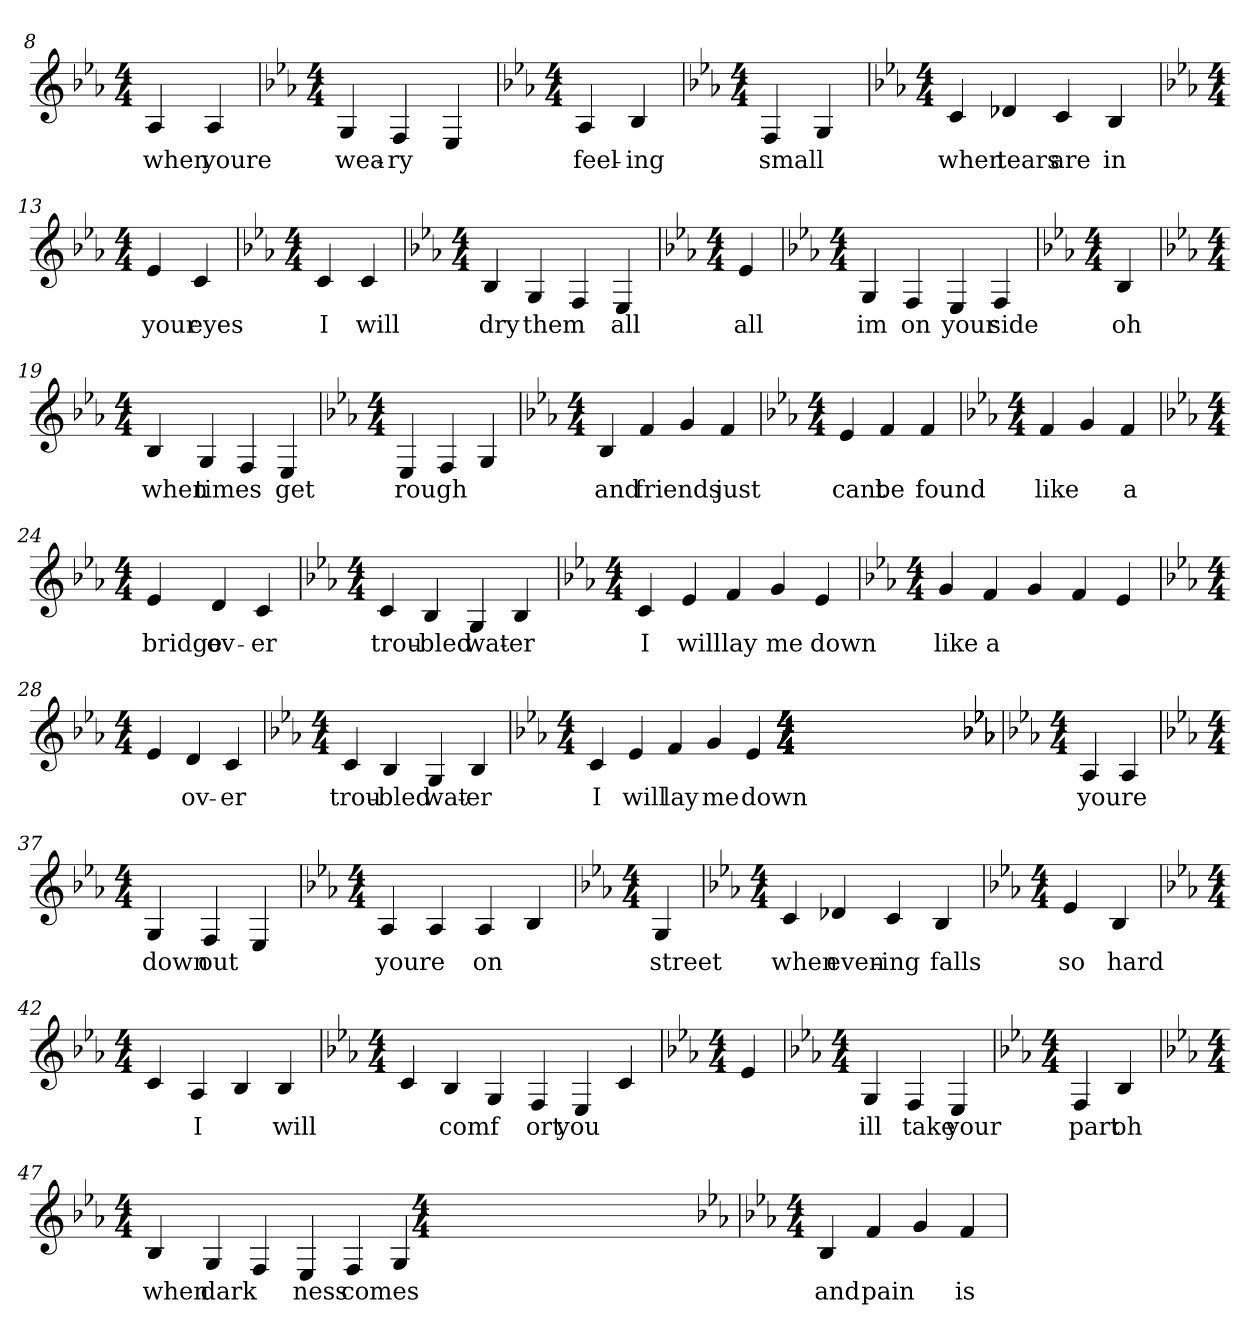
**kern	**text
*part1	*part1
*staff1	*staff1
*k[b-e-a-]	*
*E-:	*
*M4/4	*
*k[b-e-a-]	*
*E-:	*
*M4/4	*
*k[b-e-a-]	*
*E-:	*
*M4/4	*
*k[b-e-a-]	*
*E-:	*
*M4/4	*
*k[b-e-a-]	*
*E-:	*
*M4/4	*
*k[b-e-a-]	*
*E-:	*
*M4/4	*
*k[b-e-a-]	*
*E-:	*
*M4/4	*
=8	=8
*k[b-e-a-]	*
*E-:	*
*M4/4	*
4A-	when
4A-	youre
=9	=9
*k[b-e-a-]	*
*E-:	*
*M4/4	*
4G	wea-
4F	-ry
4E-	_
=10	=10
*k[b-e-a-]	*
*E-:	*
*M4/4	*
4A-	feel-
4B-	-ing
=11	=11
*k[b-e-a-]	*
*E-:	*
*M4/4	*
4F	small
4G	_
=12	=12
*k[b-e-a-]	*
*E-:	*
*M4/4	*
4c	when
4d-X	tears
4c	are
4B-	in
=13	=13
*k[b-e-a-]	*
*E-:	*
*M4/4	*
4e-	your
4c	eyes
=14	=14
*k[b-e-a-]	*
*E-:	*
*M4/4	*
4c	I
4c	will
=15	=15
*k[b-e-a-]	*
*E-:	*
*M4/4	*
4B-	dry
4G	them
4F	_
4E-	all
=16	=16
*k[b-e-a-]	*
*E-:	*
*M4/4	*
4e-	all
=17	=17
*k[b-e-a-]	*
*E-:	*
*M4/4	*
4G	im
4F	on
4E-	your
4F	side
=18	=18
*k[b-e-a-]	*
*E-:	*
*M4/4	*
4B-	oh
=19	=19
*k[b-e-a-]	*
*E-:	*
*M4/4	*
4B-	when
4G	times
4F	_
4E-	get
=20	=20
*k[b-e-a-]	*
*E-:	*
*M4/4	*
4E-	rough
4F	_
4G	_
=21	=21
*k[b-e-a-]	*
*E-:	*
*M4/4	*
4B-	and
4f	friends
4g	_
4f	just
=22	=22
*k[b-e-a-]	*
*E-:	*
*M4/4	*
4e-	cant
4f	be
4f	found
=23	=23
*k[b-e-a-]	*
*E-:	*
*M4/4	*
4f	like
4g	_
4f	a
=24	=24
*k[b-e-a-]	*
*E-:	*
*M4/4	*
4e-	bridge
4d	ov-
4c	-er
=25	=25
*k[b-e-a-]	*
*E-:	*
*M4/4	*
4c	trou-
4B-	-bled
4G	wat-
4B-	-er
=26	=26
*k[b-e-a-]	*
*E-:	*
*M4/4	*
4c	I
4e-	will
4f	lay
4g	me
4e-	down
=27	=27
*k[b-e-a-]	*
*E-:	*
*M4/4	*
4g	like
4f	a
4g	_
4f	_
4e-	_
=28	=28
*k[b-e-a-]	*
*E-:	*
*M4/4	*
4e-	_
4d	ov-
4c	-er
=29	=29
*k[b-e-a-]	*
*E-:	*
*M4/4	*
4c	trou-
4B-	-bled
4G	wat-
4B-	-er
=30	=30
*k[b-e-a-]	*
*E-:	*
*M4/4	*
4c	I
4e-	will
4f	lay
4g	me
4e-	down
*k[b-e-a-]	*
*E-:	*
*M4/4	*
*k[b-e-a-]	*
*E-:	*
*M4/4	*
*k[b-e-a-]	*
*E-:	*
*M4/4	*
*k[b-e-a-]	*
*E-:	*
*M4/4	*
*k[b-e-a-]	*
*E-:	*
*M4/4	*
=36	=36
*k[b-e-a-]	*
*E-:	*
*M4/4	*
4A-	youre
4A-	_
=37	=37
*k[b-e-a-]	*
*E-:	*
*M4/4	*
4G	down
4F	out
4E-	_
=38	=38
*k[b-e-a-]	*
*E-:	*
*M4/4	*
4A-	youre
4A-	_
4A-	on
4B-	_
=39	=39
*k[b-e-a-]	*
*E-:	*
*M4/4	*
4G	street
=40	=40
*k[b-e-a-]	*
*E-:	*
*M4/4	*
4c	when
4d-X	even-
4c	-ing
4B-	falls
=41	=41
*k[b-e-a-]	*
*E-:	*
*M4/4	*
4e-	so
4B-	hard
=42	=42
*k[b-e-a-]	*
*E-:	*
*M4/4	*
4c	_
4A-	I
4B-	_
4B-	will
=43	=43
*k[b-e-a-]	*
*E-:	*
*M4/4	*
4c	_
4B-	comf-
4G	_
4F	-ort
4E-	you
4c	_
=44	=44
*k[b-e-a-]	*
*E-:	*
*M4/4	*
4e-	_
=45	=45
*k[b-e-a-]	*
*E-:	*
*M4/4	*
4G	ill
4F	take
4E-	your
=46	=46
*k[b-e-a-]	*
*E-:	*
*M4/4	*
4F	part
4B-	oh
=47	=47
*k[b-e-a-]	*
*E-:	*
*M4/4	*
4B-	when
4G	dark-
4F	_
4E-	-ness
4F	comes
4G	_
*k[b-e-a-]	*
*E-:	*
*M4/4	*
=49	=49
*k[b-e-a-]	*
*E-:	*
*M4/4	*
4B-	and
4f	pain
4g	_
4f	is
=	=
*-	*-
